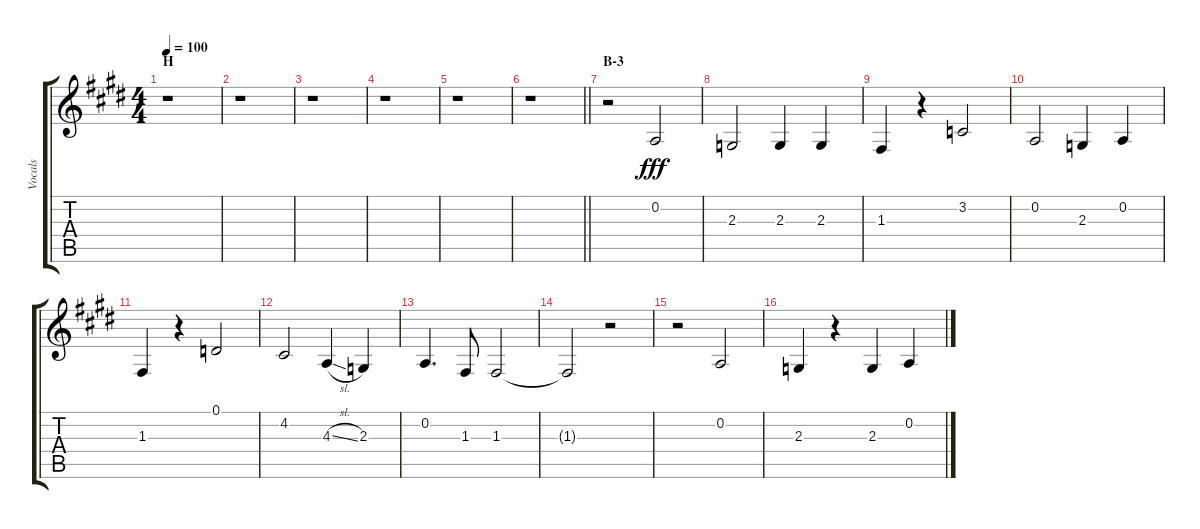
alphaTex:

\track ("Vocals" "Vocals") {instrument voiceoohs}
\staff {score tabs}
\tuning (D4 A3 F3 C3 G2 D2) {hide}
\ts (4 4)
\section ("" "H")
\tempo 100
\clef g2
\ks e
r.1{dy fff} |
r.1 |
r.1 |
r.1 |
r.1 |
\barLineRight lightlight
r.1 |
\section ("" "B-3")
r.2 0.2.2 |
2.3.2 2.3.4 2.3.4 |
1.3.4 r.4 3.2.2 |
0.2.2 2.3.4 0.2.4 |
1.3.4 r.4 0.1.2 |
4.2.2 4.3{sl}.4 2.3.4 |
0.2.4{d} 1.3.8 1.3.2 |
1.3{t}.2 r.2 |
r.2 0.2.2 |
2.3.4 r.4 2.3.4 0.2.4
